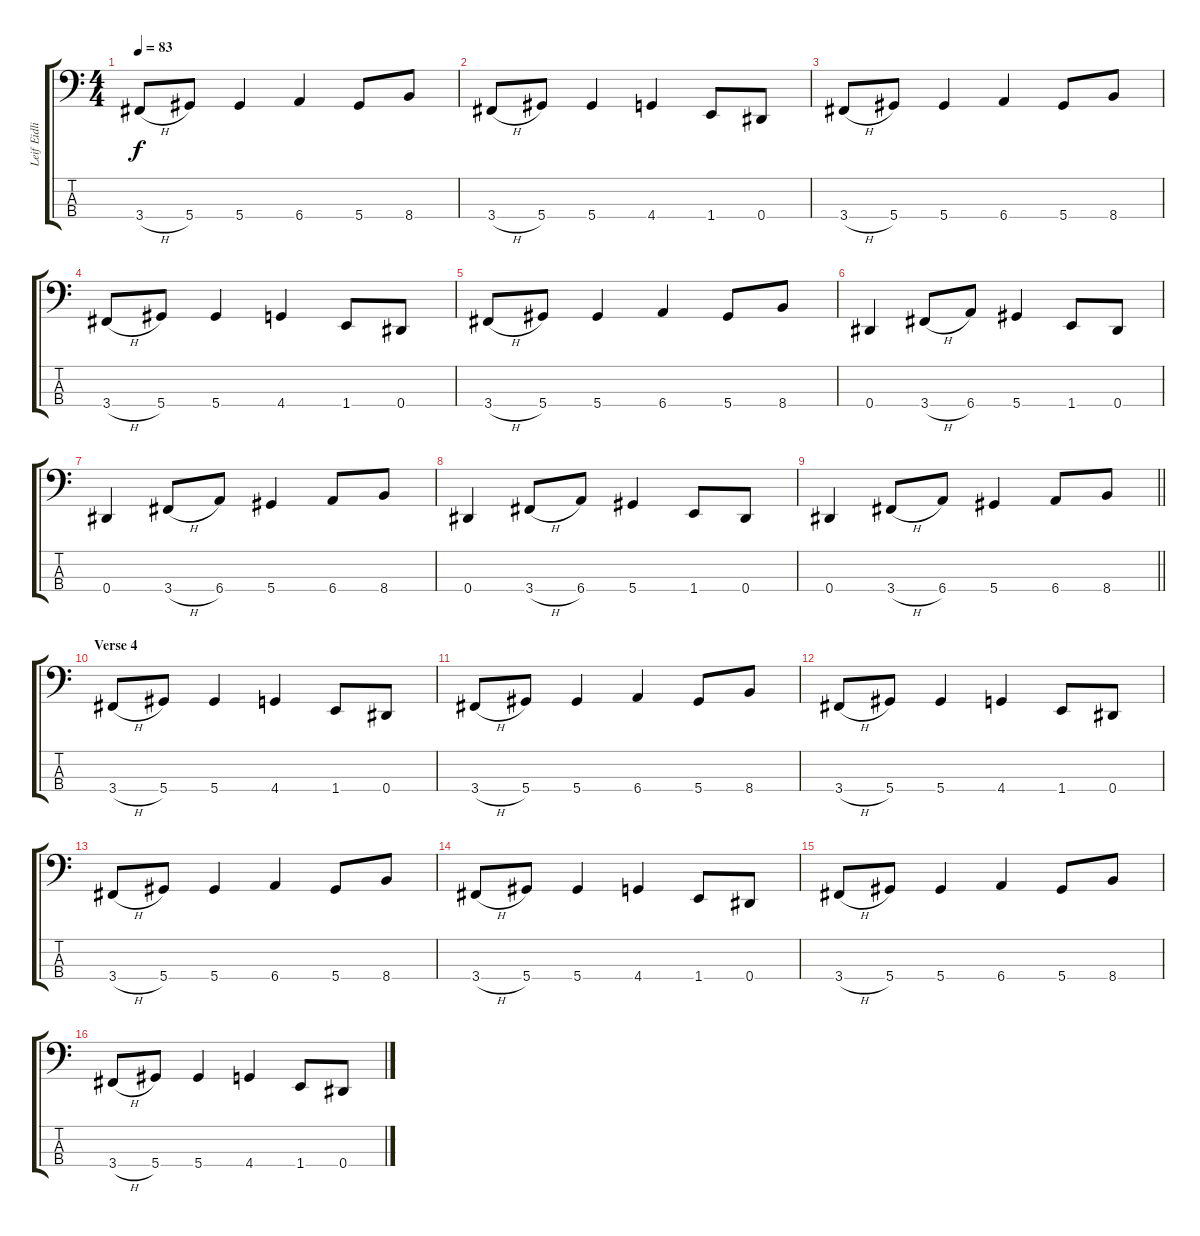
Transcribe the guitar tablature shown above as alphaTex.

\track ("Leif Eidling" "Leif Eidli") {instrument electricbassfinger}
\staff {score tabs}
\tuning (Gb2 Db2 Ab1 Eb1) {hide}
\ts (4 4)
\tempo 83
\clef f4
\ks c
3.4{h}.8{dy f} 5.4.8 5.4.4 6.4.4 5.4.8 8.4.8 |
3.4{h}.8 5.4.8 5.4.4 4.4.4 1.4.8 0.4.8 |
3.4{h}.8 5.4.8 5.4.4 6.4.4 5.4.8 8.4.8 |
3.4{h}.8 5.4.8 5.4.4 4.4.4 1.4.8 0.4.8 |
3.4{h}.8 5.4.8 5.4.4 6.4.4 5.4.8 8.4.8 |
0.4.4 3.4{h}.8 6.4.8 5.4.4 1.4.8 0.4.8 |
0.4.4 3.4{h}.8 6.4.8 5.4.4 6.4.8 8.4.8 |
0.4.4 3.4{h}.8 6.4.8 5.4.4 1.4.8 0.4.8 |
\barLineRight lightlight
0.4.4 3.4{h}.8 6.4.8 5.4.4 6.4.8 8.4.8 |
\section ("" "Verse 4")
3.4{h}.8 5.4.8 5.4.4 4.4.4 1.4.8 0.4.8 |
3.4{h}.8 5.4.8 5.4.4 6.4.4 5.4.8 8.4.8 |
3.4{h}.8 5.4.8 5.4.4 4.4.4 1.4.8 0.4.8 |
3.4{h}.8 5.4.8 5.4.4 6.4.4 5.4.8 8.4.8 |
3.4{h}.8 5.4.8 5.4.4 4.4.4 1.4.8 0.4.8 |
3.4{h}.8 5.4.8 5.4.4 6.4.4 5.4.8 8.4.8 |
3.4{h}.8 5.4.8 5.4.4 4.4.4 1.4.8 0.4.8
